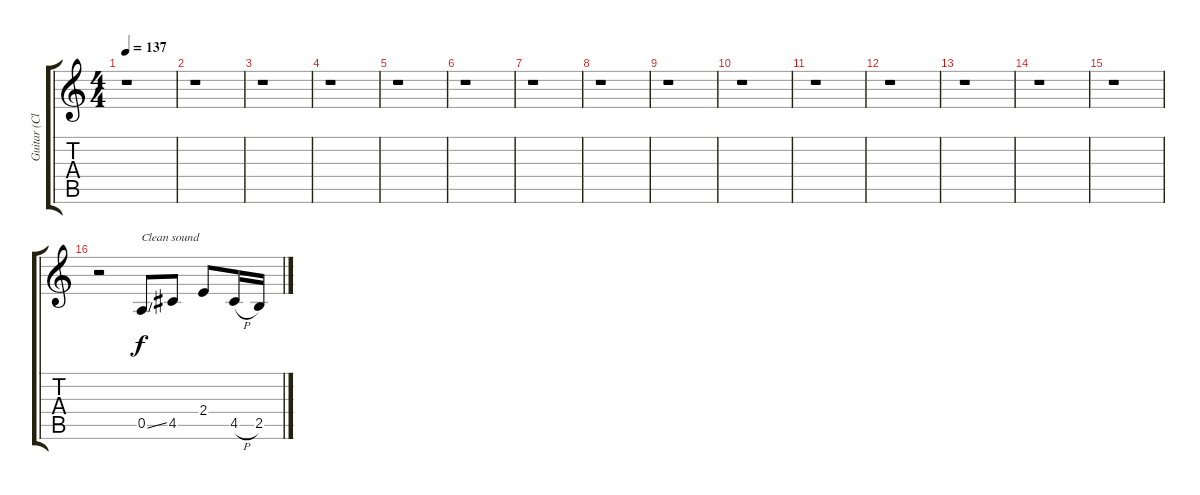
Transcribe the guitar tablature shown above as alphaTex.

\track ("Guitar (Clean)" "Guitar (Cl") {instrument electricguitarclean}
\staff {score tabs}
\tuning (E4 B3 G3 D3 A2 E2) {hide}
\ts (4 4)
\tempo 137
\clef g2
\ks c
r.1{dy f} |
r.1 |
r.1 |
r.1 |
r.1 |
r.1 |
r.1 |
r.1 |
r.1 |
r.1 |
r.1 |
r.1 |
r.1 |
r.1 |
r.1 |
r.2 0.5{ss}.8{txt "Clean sound"} 4.5.8 2.4.8 4.5{h}.16 2.5.16
